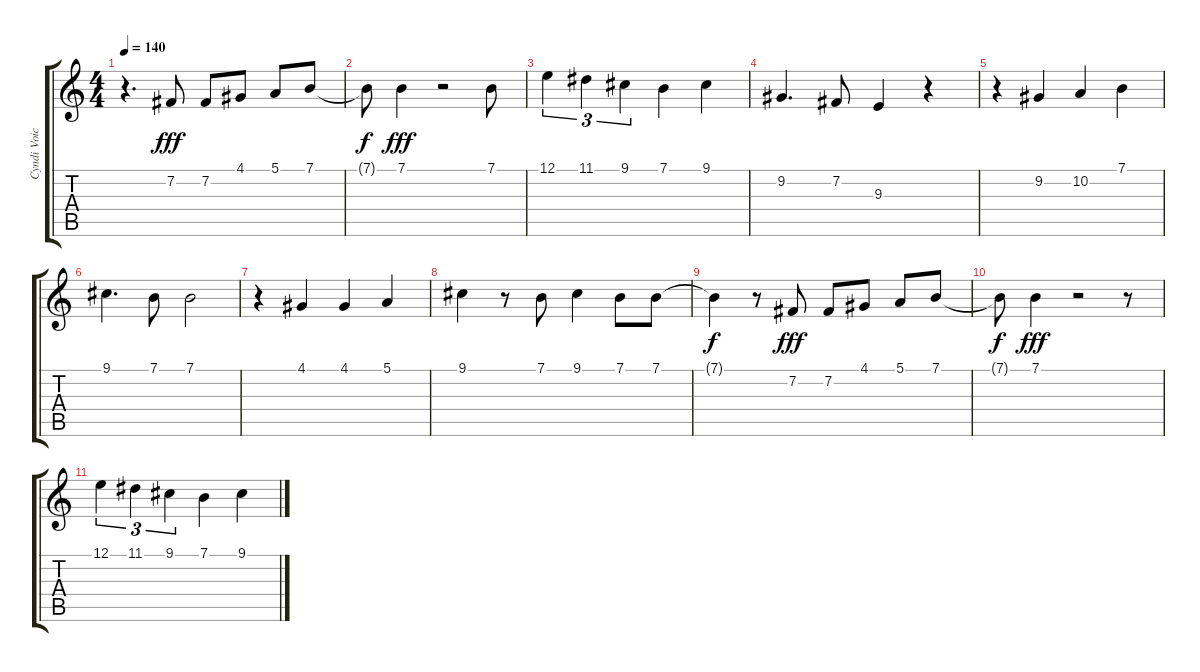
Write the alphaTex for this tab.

\track ("Cyndi Voice" "Cyndi Voic") {instrument synthbrass1}
\staff {score tabs}
\tuning (E4 B3 G3 D3 A2 E2) {hide}
\ts (4 4)
\tempo 140
\clef g2
\ks c
r.4{d dy fff} 7.2.8 7.2.8 4.1.8 5.1.8 7.1.8 |
7.1{t}.8{dy f} 7.1.4{dy fff} r.2 7.1.8 |
12.1.4{tu (3 2)} 11.1.4{tu (3 2)} 9.1.4{tu (3 2)} 7.1.4 9.1.4 |
9.2.4{d} 7.2.8 9.3.4 r.4 |
r.4 9.2.4 10.2.4 7.1.4 |
9.1.4{d} 7.1.8 7.1.2 |
r.4 4.1.4 4.1.4 5.1.4 |
9.1.4 r.8 7.1.8 9.1.4 7.1.8 7.1.8 |
7.1{t}.4{dy f} r.8 7.2.8{dy fff} 7.2.8 4.1.8 5.1.8 7.1.8 |
7.1{t}.8{dy f} 7.1.4{dy fff} r.2 r.8 |
12.1.4{tu (3 2)} 11.1.4{tu (3 2)} 9.1.4{tu (3 2)} 7.1.4 9.1.4
